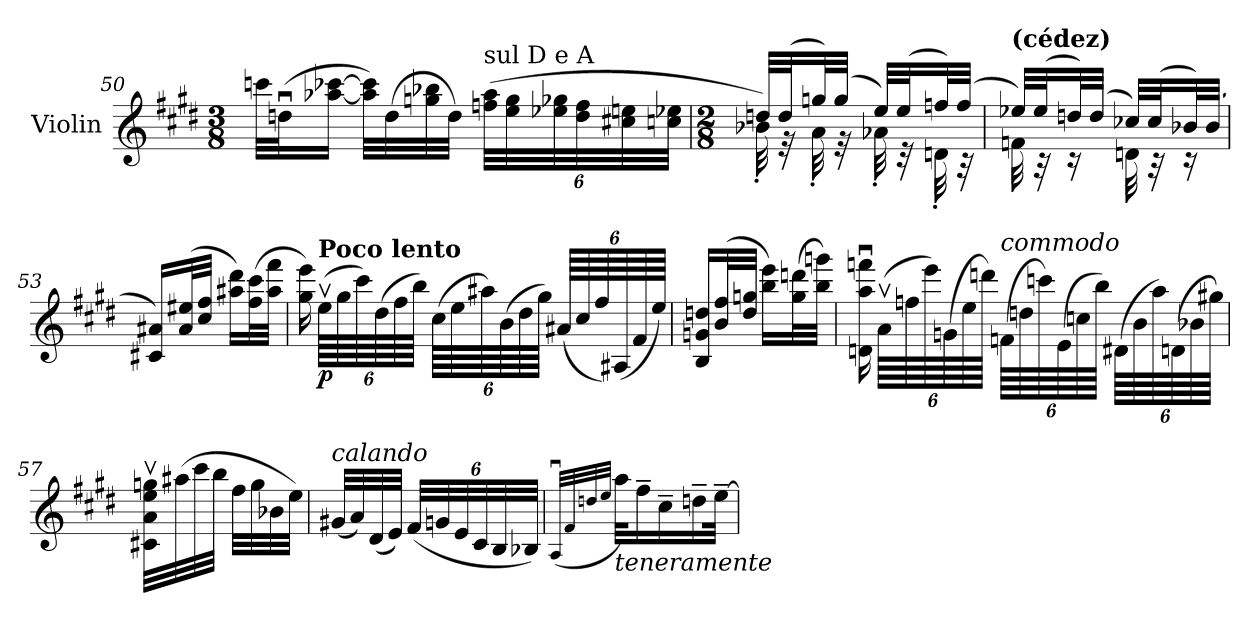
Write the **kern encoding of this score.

**kern	**dynam
*part1	*part1
*staff1	*staff1
*I"Violin	*
*I'Vln.	*
*clefG2	*
*k[f#c#g#d#]	*
*M3/8	*
=50	=50
32cccn\LLL	.
(32ddnu\J	.
[16aa-X\ [16ccc-X\JJ	.
32aa-\] 32ccc-\]LLL)	.
(32dd\	.
32ggn\ 32bb-X\	.
32dd\JJJ)	.
*Xbrackettup	*
!LO:TX:a:t=sul D e A	!
(48ffn\ 48aa-\LLL	.
48ee\ 48gg\	.
48ee-X\ 48gg-X\	.
48dd\ 48ff\	.
48cc#X\ 48een\	.
48ccn\ 48ee-X\JJJ	.
=51	=51
*M2/8	*
*^	*
32ddn/LLL)	32b-X'\	.
(32dd/J	32r	.
32ggn/L)	32a'\	.
(32gg/JJJ	32r	.
32ee/LLL)	32a-X'\	.
(32ee/J	32r	.
32ffn/L)	32dn'\	.
(32ff/JJJ	32r	.
!!LO:LB:g=z	!!
=52	=52	=52
!LO:TX:a:B:t=(cédez)	!	!
32ee-X/LLL)	32fn\	.
(32ee-/J	32r	.
32ddn/L)	16r	.
(32dd/JJJ	.	.
32cc-X/LLL)	32dn\	.
(32cc-/J	32r	.
32b-X/L)	16r	.
(32b-/JJJ	.	.
*v	*v	*
=53	=53
16c#X/ 16a#X/LL)	.
(32a#/ 32ee#X/L	.
32cc#/ 32ff#/JJJ	.
16aa#X\ 16ddd#\LL)	.
(32ff#\ 32ccc#\L	.
32aa#\ 32fff#\JJJ	.
=54	=54
16gg#\ 16eee\)	.
!LO:TX:a:B:t=Poco lento	!
!	!LO:DY:b
(96eev\LLLL	p
96gg#\	.
96ccc#\)	.
(96dd#\	.
96ff#\	.
96bb\JJJJ)	.
(96cc#\LLLL	.
96ee\	.
96aa#X\)	.
(96b\	.
96dd#\	.
96gg#\JJJJ)	.
(96a#X/LLLL	.
96cc#/	.
96ff#/)	.
(96A#X/	.
96f#/	.
96ee/JJJJ)	.
!!LO:LB:g=z
=55	=55
16B/ 16gn/ 16ddn/LL	.
(32b/ 32ff#/L	.
32dd/ 32ggn/JJJ	.
16bb\ 16eee\LL)	.
(32gg\ 32dddn\L	.
32bb\ 32gggn\JJJ)	.
=56	=56
16dn\u 16aa\u 16fffn\u	.
(96av\LLLL	.
96ffn\	.
96eee\)	.
(96gn\	.
96ee\	.
96dddn\JJJJ)	.
!LO:TX:a:i:t=commodo	!
(96fn\LLLL	.
96ddn\	.
96cccn\)	.
(96e\	.
96ccn\	.
96bb\JJJJ)	.
(96d#X\LLLL	.
96b\	.
96aa\)	.
(96dn\	.
96b-X\	.
96gg#X\JJJJ)	.
=57	=57
32c#X\v 32a\v 32ee\v 32ggn\vLLL	.
(32aa#X\	.
32ccc#\	.
32bb\JJJ	.
32ff#\LLL	.
32gg\	.
32b-X\	.
32ee\JJJ)	.
!!LO:LB:g=z
=58	=58
!LO:TX:a:i:t=calando	!
(32g#X/LLL	.
32a/)	.
(32d#/	.
32e/JJJ)	.
(48f#/LLL	.
48gn/	.
48e/	.
48c#/	.
48B/	.
48B-X/JJJ)	.
=59	=59
(32qAu/LLL	.
32qf#/	.
32qddn/	.
32qee/JJJ	.
!LO:TX:b:i:t=teneramente	!
32aa\KLL)	.
16ff#~\	.
16cc#~\	.
16dd~\	.
[32ee~\JJk	.
=	=
*-	*-
